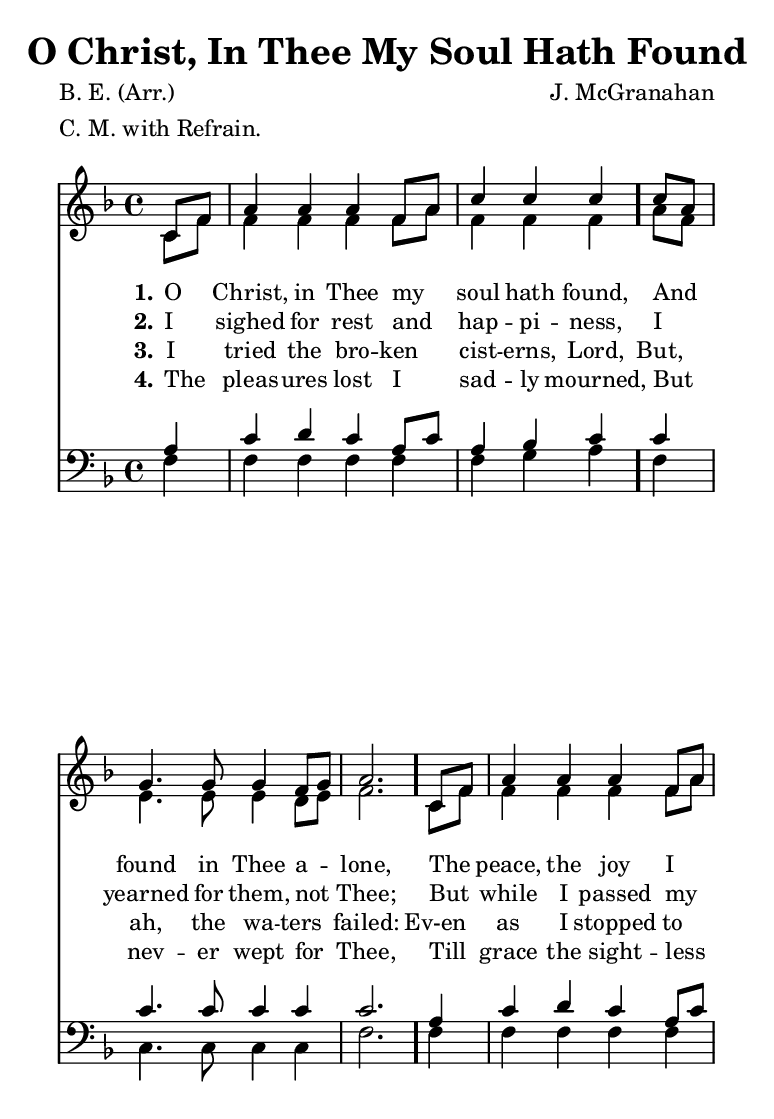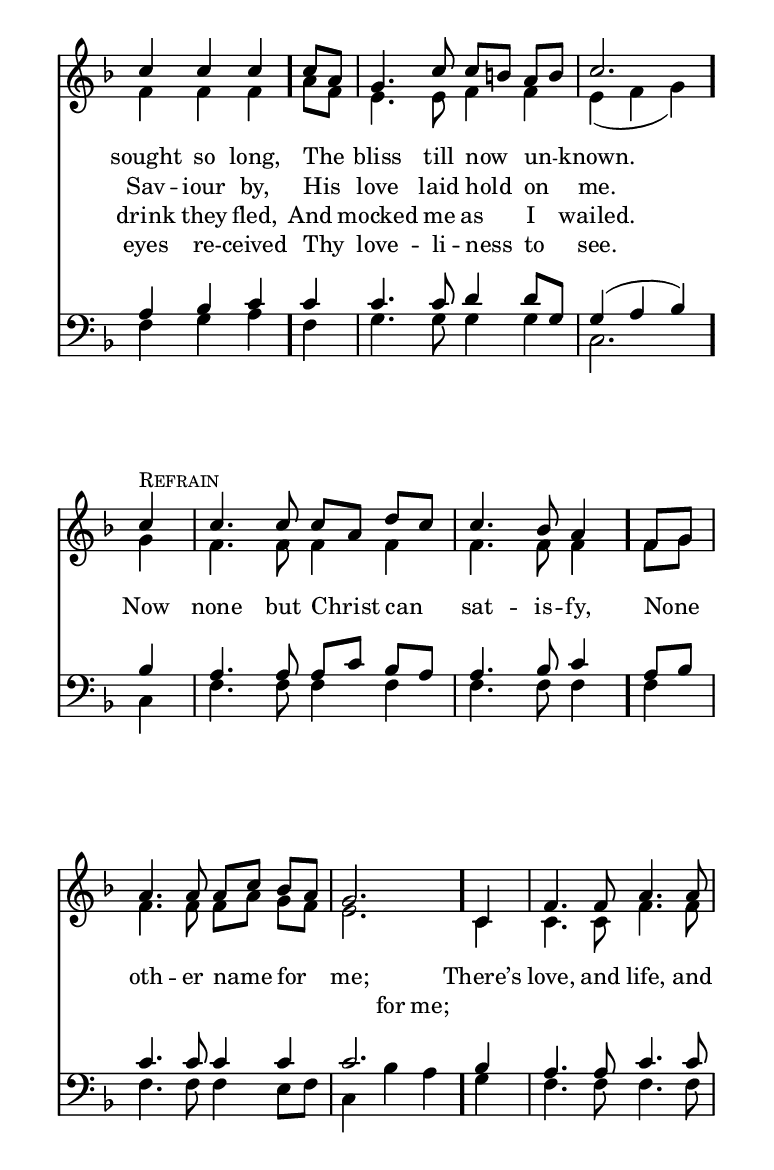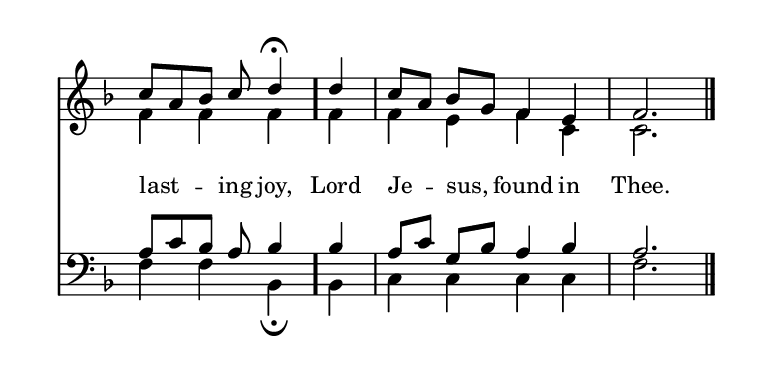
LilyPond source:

\include "common/global.ily"
\paper {
  \include "common/paper.ily"
  %ragged-bottom = ##t
  %ragged-last-bottom = ##t
  %systems-per-page = ##f
  %page-count = ##f
}

\header{
  hymnnumber = "106"
  title = "O Christ, In Thee My Soul Hath Found"
  tunename = ""
  meter = "C. M. with Refrain."
  poet = "B. E. (Arr.)"
  composer = "J. McGranahan"
  %copyright = ""
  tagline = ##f
}

% for fermata in MIDI
ta = { \tempo 4=80 }
tb = { \tempo 4=32 }

patternAA = { }

global = {
  \include "common/overrides.ily"
  \override Staff.TimeSignature #'style = #'()
  \time 4/4
  \override Score.MetronomeMark #'transparent = ##t % hide all fermata changes too
  \ta
  \key f \major
  \partial 4
  \autoBeamOff
}

notesSoprano = {
\global
\relative c' {

  c8[ f8] | a4 a4 a4 f8[ a8] | c4 c4 c4
  c8[ a8] | g4. g8 g4 f8[ g8] | a2.
  c,8[ f8] | a4 a4 a4 f8[ a8] | c4 c4 c4
  c8[ a8] | g4. c8 c8[ b!8] a8[ b8] | c2.

  << s^\markup { \small \caps "Refrain" }
  { c4 | c4. c8 c8[ a8] d8[ c8] | c4. bes8 a4 } >>
  f8[ g8] | a4. a8 a8[ c8] bes8[ a8] | g2.
  c,4 | f4. f8 a4. a8 | c8[ a8 bes8] c8 \tb d4 \fermata \ta
  d4 | c8[ a8] bes8[ g8] f4 e4 | f2.

  \bar "|."

}
}

notesAlto = {
\global
\relative e' {

  c8[ f8] | f4 f4 f4 f8[ a8] | f4 f4 f4
  a8[ f8] | e4. e8 e4 d8[ e8] | f2.
  c8[ f8] | f4 f4 f4 f8[ a8] | f4 f4 f4
  a8[ f8] | e4. e8 f4 f4 | e4( f4 g4)

  g4 | f4. f8 f4 f4 | f4. f8 f4
  f8[ g8] | f4. f8 f8[ a8] g8[ f8] | e2.
  c4 | c4. c8 f4. f8 | f4 f4 f4
  f4 | f4 e4 f4 c4 | c2.

}
}

notesTenor = {
\global
\relative a {

  a4 | c4 d4 c4 a8[ c8] | a4 bes4 c4
  c4 | c4. c8 c4 c4 | c2.
  a4 | c4 d4 c4 a8[ c8] | a4 bes4 c4
  c4 | c4. c8 d4 d8[ g,8] | g4( a4 bes4)

  bes4 | a4. a8 a8[ c8] bes8[ a8] | a4. bes8 c4 
  a8[ bes8] | c4. c8 c4 c4 | c2.
  bes4 | a4. a8 c4. c8 | a8[ c8 bes8] a8 bes4
  bes4 | a8[ c8] g8[ bes8] a4 bes4 | a2.

}
}

notesBass = {
\global
\relative f {

  f4 | f4 f4 f4 f4 | f4 g4 a4
  f4 | c4. c8 c4 c4 | f2.
  f4 | f4 f4 f4 f4 | f4 g4 a4
  f4 | g4. g8 g4 g4 | c,2.

  c4 | f4. f8 f4 f4 | f4. f8 f4
  f4 | f4. f8 f4 e8[ f8] | c4 bes'4 a4
  g4 | f4. f8 f4. f8 | f4 f4 bes,4 \fermata
  bes4 | c4 c4 c4 c4 | f2.

}
}

Refrain = \lyricmode {

Now none but Christ can sat -- is -- fy, \bar "."
None oth -- er name for me; \bar "."
There’s love, and life, and last -- ing joy, \bar "."
Lord Je -- sus, found in Thee. \bar "."

}

wordsA = \lyricmode {
\set stanza = "1."

O Christ, in Thee my soul hath found, \bar "."
And found in Thee a -- lone, \bar "."
The peace, the joy I sought so long, \bar "."
The bliss till now un -- known. \bar "."

}

wordsB = \lyricmode {
\set stanza = "2."

I sighed for rest and hap -- pi -- ness,
I yearned for them, not Thee;
But while I passed my Sav -- iour by,
His love laid hold on me.

\Refrain

}

wordsC = \lyricmode {
\set stanza = "3."

I tried the bro -- ken cist -- erns, Lord,
But, ah, the wa -- ters failed:
Ev-en as I stopped to drink they fled,
And mocked me as I wailed.

}

wordsD = \lyricmode {
\set stanza = "4."

The pleas -- ures lost I sad -- ly mourned,
But nev -- er wept for Thee,
Till grace the sight -- less eyes re -- ceived
Thy love -- li -- ness to see.

}

underWords = \lyricmode {

{ \repeat unfold 41 { \skip 4 } }
\markup { \with-color #white { _ } } for me;

}

\score {
  \context ChoirStaff <<
    \context Staff = upper <<
      \set ChoirStaff.systemStartDelimiter = #'SystemStartBar
      \context Voice  = sopranos { \voiceOne << \notesSoprano >> }
      \context Voice  = altos { \voiceTwo << \notesAlto >> }
      \context Lyrics = one   \lyricsto sopranos \wordsA
      \context Lyrics = two   \lyricsto sopranos \wordsB
      \context Lyrics = three \lyricsto sopranos \wordsC
      \context Lyrics = four  \lyricsto sopranos \wordsD
    >>
    \context Staff = men <<
      \clef bass
      \context Voice  = tenors { \voiceOne << \notesTenor >> }
      \context Voice  = basses { \voiceTwo << \notesBass >> }
    >>
    \context Lyrics = three \lyricsto basses \underWords
  >>
  \layout {
    \include "common/layout.ily"
  }
  \midi{
    \include "common/midi.ily"
  }
}

\version "2.18.2"  % necessary for upgrading to future LilyPond versions.

% vi:set et ts=2 sw=2 ai nocindent syntax=lilypond:
